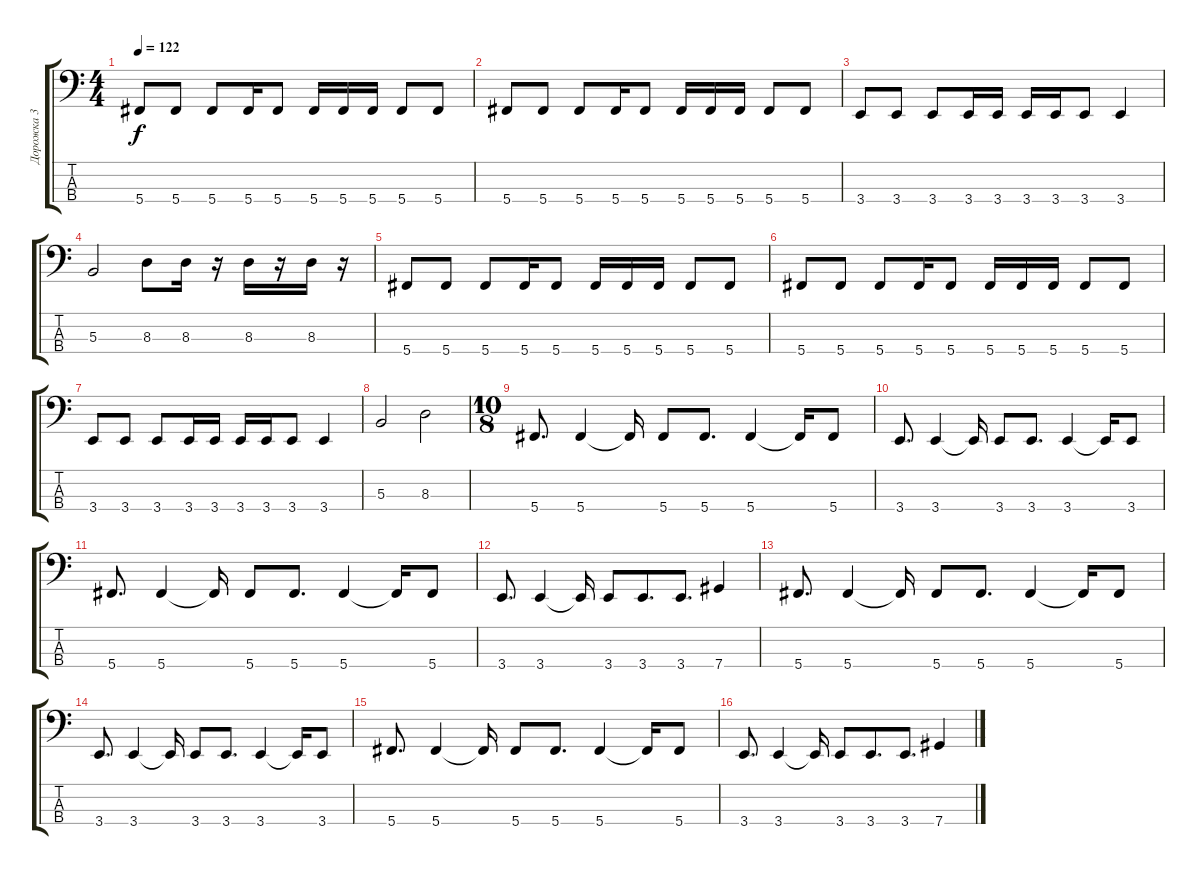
\track ("Дорожка 3" "Дорожка 3") {instrument electricbassfinger}
\staff {score tabs}
\tuning (E2 B1 Gb1 Db1) {hide}
\ts (4 4)
\tempo 122
\clef f4
\ks c
5.4.8{dy f} 5.4.8 5.4.8 5.4.16 5.4.8 5.4.16 5.4.16 5.4.16 5.4.8 5.4.8 |
5.4.8 5.4.8 5.4.8 5.4.16 5.4.8 5.4.16 5.4.16 5.4.16 5.4.8 5.4.8 |
3.4.8 3.4.8 3.4.8 3.4.16 3.4.16 3.4.16 3.4.16 3.4.8 3.4.4 |
5.3.2 8.3.8 8.3.16 r.16 8.3.16 r.16 8.3.16 r.16 |
5.4.8 5.4.8 5.4.8 5.4.16 5.4.8 5.4.16 5.4.16 5.4.16 5.4.8 5.4.8 |
5.4.8 5.4.8 5.4.8 5.4.16 5.4.8 5.4.16 5.4.16 5.4.16 5.4.8 5.4.8 |
3.4.8 3.4.8 3.4.8 3.4.16 3.4.16 3.4.16 3.4.16 3.4.8 3.4.4 |
5.3.2 8.3.2 |
\ts (10 8)
5.4.8{d} 5.4.4 5.4{t}.16 5.4.8 5.4.8{d} 5.4.4 5.4{t}.16 5.4.8 |
3.4.8{d} 3.4.4 3.4{t}.16 3.4.8 3.4.8{d} 3.4.4 3.4{t}.16 3.4.8 |
5.4.8{d} 5.4.4 5.4{t}.16 5.4.8 5.4.8{d} 5.4.4 5.4{t}.16 5.4.8 |
3.4.8{d} 3.4.4 3.4{t}.16 3.4.8 3.4.8{d} 3.4.8{d} 7.4.4 |
5.4.8{d} 5.4.4 5.4{t}.16 5.4.8 5.4.8{d} 5.4.4 5.4{t}.16 5.4.8 |
3.4.8{d} 3.4.4 3.4{t}.16 3.4.8 3.4.8{d} 3.4.4 3.4{t}.16 3.4.8 |
5.4.8{d} 5.4.4 5.4{t}.16 5.4.8 5.4.8{d} 5.4.4 5.4{t}.16 5.4.8 |
3.4.8{d} 3.4.4 3.4{t}.16 3.4.8 3.4.8{d} 3.4.8{d} 7.4.4
